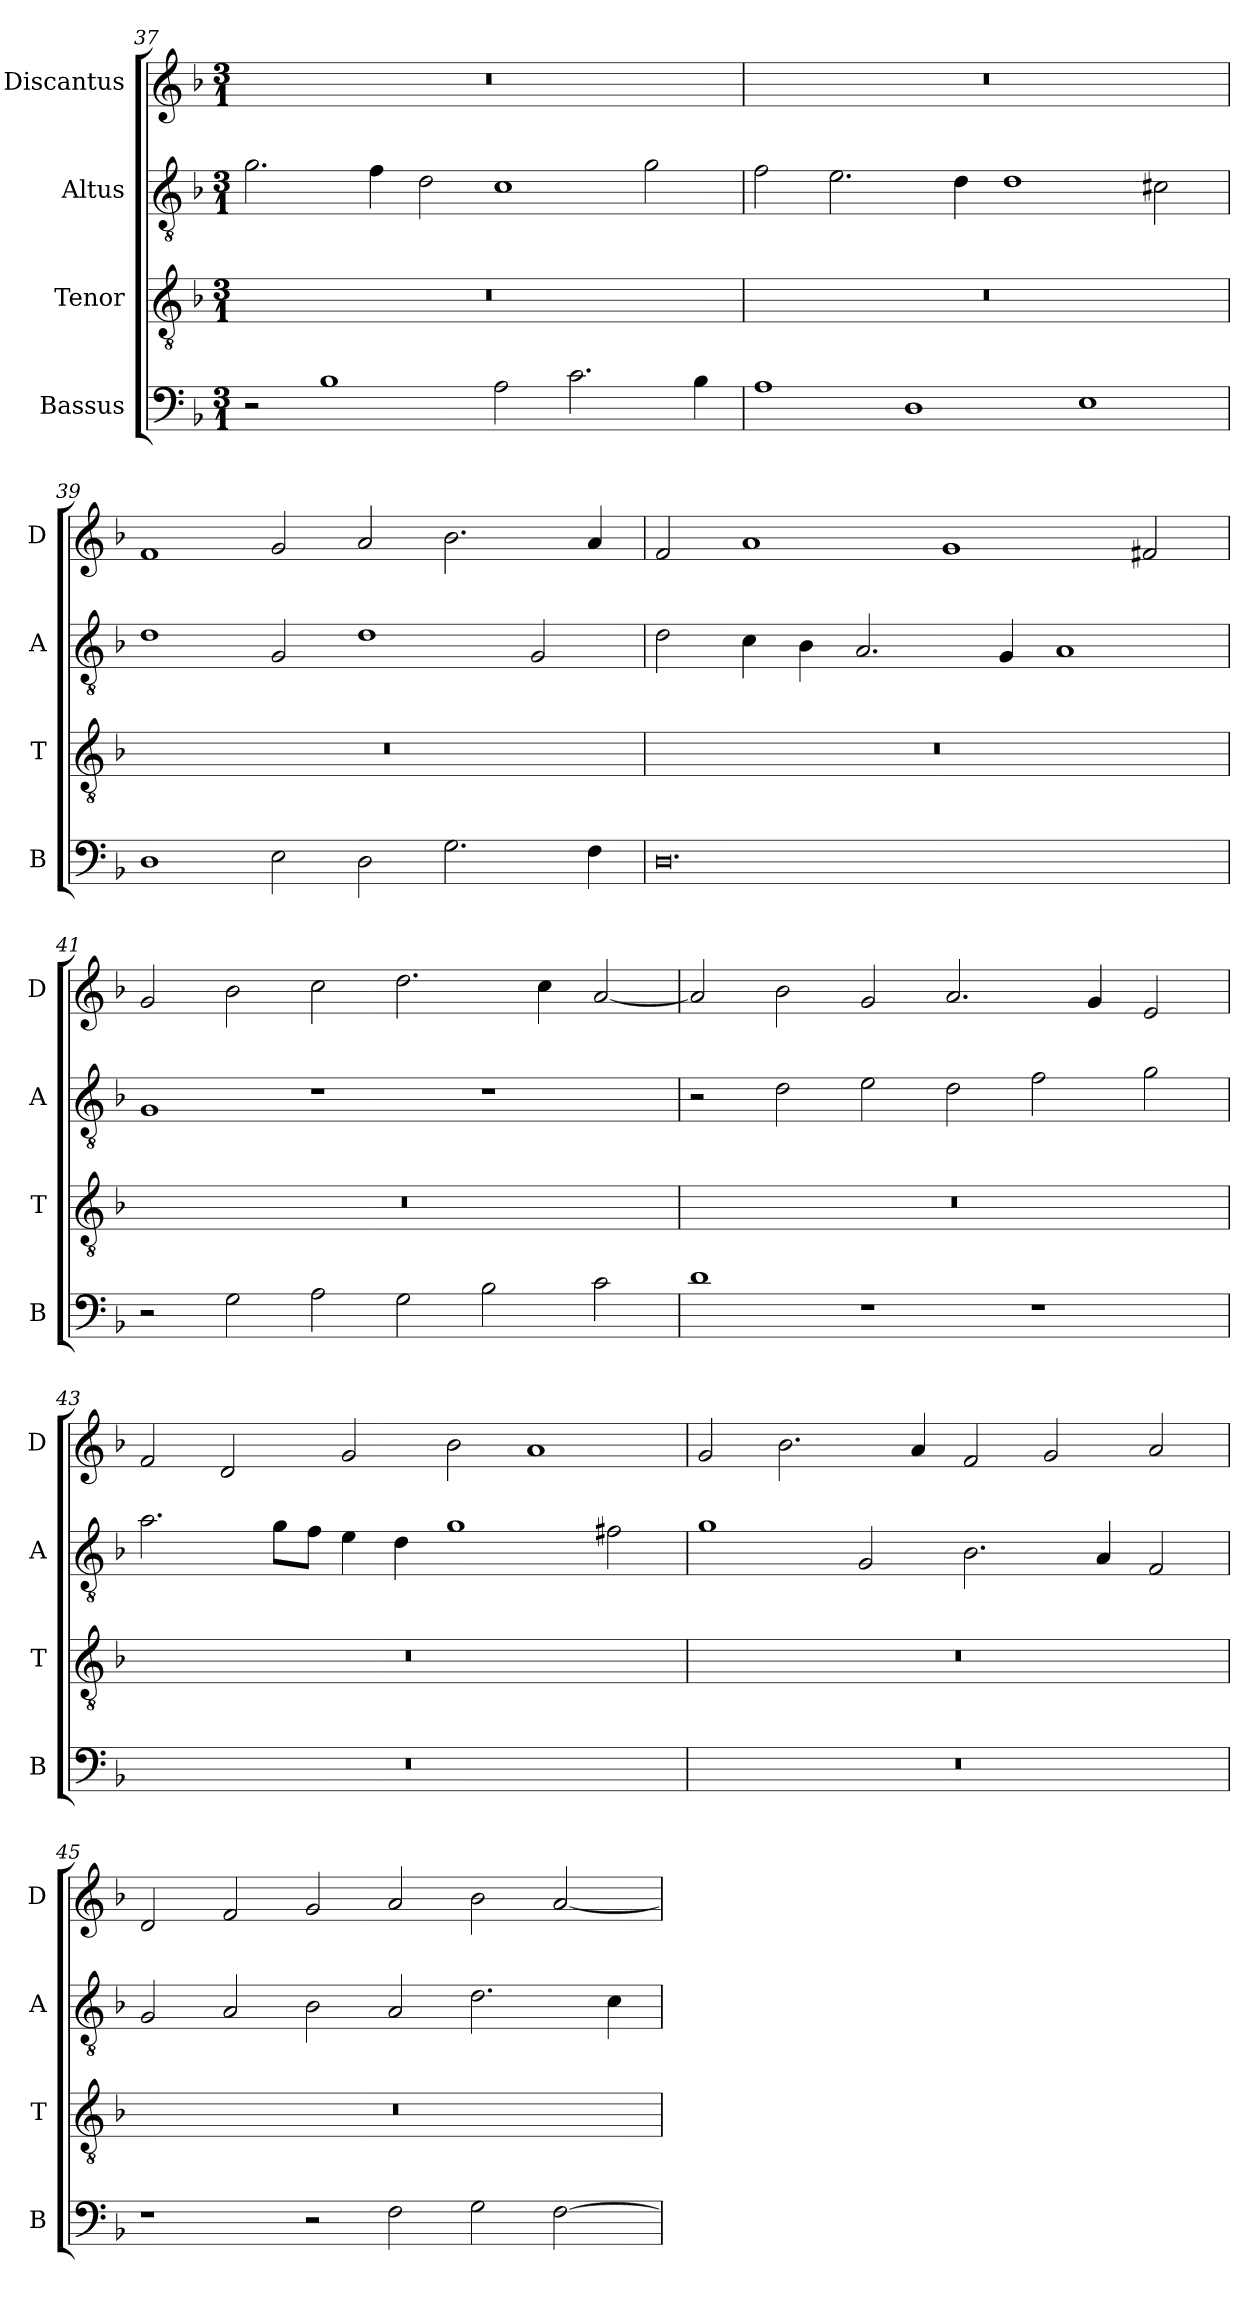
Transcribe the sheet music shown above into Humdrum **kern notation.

**kern	**kern	**kern	**kern
*part4	*part3	*part2	*part1
*staff4	*staff3	*staff2	*staff1
*I"Bassus	*I"Tenor	*I"Altus	*I"Discantus
*I'B	*I'T	*I'A	*I'D
*clefF4	*clefGv2	*clefGv2	*clefG2
*k[b-]	*k[b-]	*k[b-]	*k[b-]
*M3/1	*M3/1	*M3/1	*M3/1
=37	=37	=37	=37
2r	0.r	2.g\	0.r
1B-	.	.	.
.	.	4f\	.
.	.	2d\	.
2A\	.	1c	.
2.c\	.	.	.
.	.	2g\	.
4B-\	.	.	.
=38	=38	=38	=38
1A	0.r	2f\	0.r
.	.	2.e\	.
1D	.	.	.
.	.	4d\	.
.	.	1d	.
1E	.	.	.
.	.	2c#X\	.
=39	=39	=39	=39
1D	0.r	1d	1f
2E\	.	2G/	2g/
2D\	.	1d	2a/
2.G\	.	.	2.b-\
.	.	2G/	.
4F\	.	.	4a/
=40	=40	=40	=40
0.D	0.r	2d\	2f/
.	.	4c\	1a
.	.	4B-\	.
.	.	2.A/	.
.	.	.	1g
.	.	4G/	.
.	.	1A	.
.	.	.	2f#X/
=41	=41	=41	=41
2r	0.r	1G	2g/
2G\	.	.	2b-\
2A\	.	1r	2cc\
2G\	.	.	2.dd\
2B-\	.	1r	.
.	.	.	4cc\
2c\	.	.	[2a/
=42	=42	=42	=42
1d	0.r	2r	2a/]
.	.	2d\	2b-\
1r	.	2e\	2g/
.	.	2d\	2.a/
1r	.	2f\	.
.	.	.	4g/
.	.	2g\	2e/
=43	=43	=43	=43
0.r	0.r	2.a\	2f/
.	.	.	2d/
.	.	8g\L	.
.	.	8f\J	.
.	.	4e\	2g/
.	.	4d\	.
.	.	1g	2b-\
.	.	.	1a
.	.	2f#X\	.
=44	=44	=44	=44
0.r	0.r	1g	2g/
.	.	.	2.b-\
.	.	2G/	.
.	.	.	4a/
.	.	2.B-\	2f/
.	.	.	2g/
.	.	4A/	.
.	.	2F/	2a/
=45	=45	=45	=45
1r	0.r	2G/	2d/
.	.	2A/	2f/
2r	.	2B-\	2g/
2F\	.	2A/	2a/
2G\	.	2.d\	2b-\
[2F\	.	.	[2a/
.	.	4c\	.
=	=	=	=
*-	*-	*-	*-
